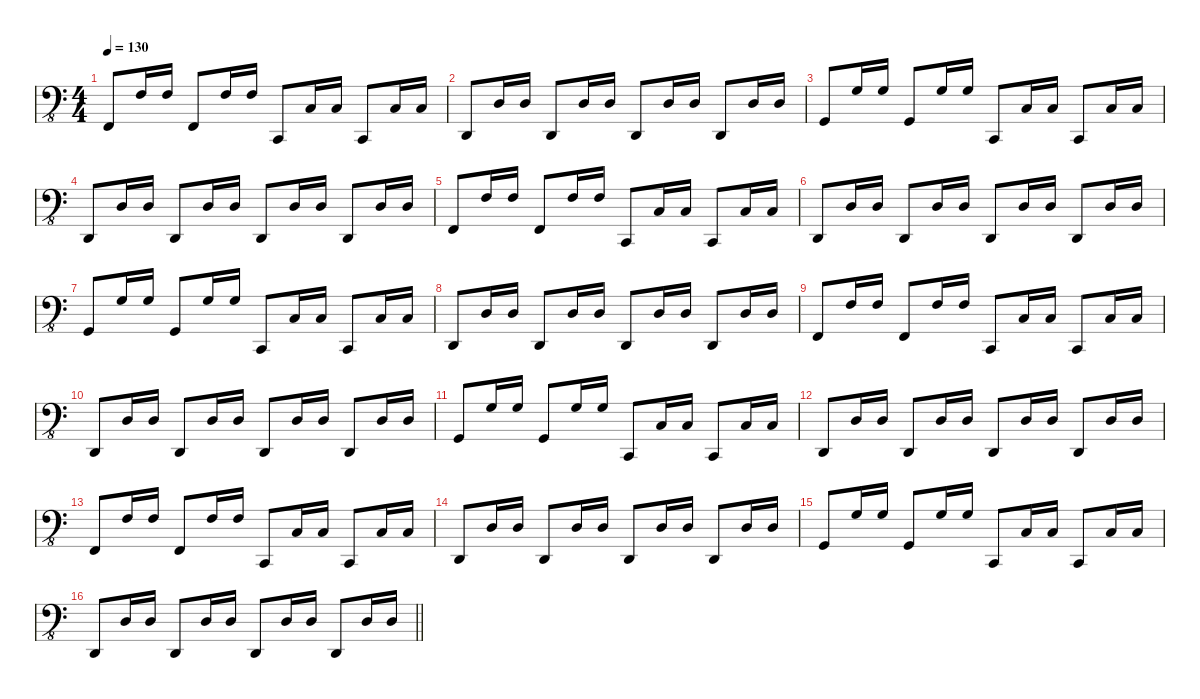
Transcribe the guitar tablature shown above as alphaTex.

\defaultSystemsLayout 4
\hideDynamics
\bracketExtendMode nobrackets
\singleTrackTrackNamePolicy hidden
\multiTrackTrackNamePolicy hidden
\otherSystemsTrackNameOrientation horizontal
\track ("Synth 2-LH" "synth.bs.") {defaultSystemsLayout 4 instrument synthbass1}
\staff {score}
\tuning (G2 D2 A1 E1 B0)
\displaytranspose 0
\ts (4 4)
\tempo 130
\clef f4
\ottava 8vb
\ks c
1.4.8{dy f beam Up} 3.2.16{beam Up} 3.2.16{beam Up} 1.4.8{beam Up} 3.2.16{beam Up} 3.2.16{beam Up} 1.5.8{beam Up} 3.3.16{beam Up} 3.3.16{beam Up} 1.5.8{beam Up} 3.3.16{beam Up} 3.3.16{beam Up} |
3.5.8{beam Up} 5.3.16{beam Up} 5.3.16{beam Up} 3.5.8{beam Up} 5.3.16{beam Up} 5.3.16{beam Up} 3.5.8{beam Up} 5.3.16{beam Up} 5.3.16{beam Up} 3.5.8{beam Up} 5.3.16{beam Up} 5.3.16{beam Up} |
3.4.8{beam Up} 5.2.16{beam Up} 5.2.16{beam Up} 3.4.8{beam Up} 5.2.16{beam Up} 5.2.16{beam Up} 1.5.8{beam Up} 3.3.16{beam Up} 3.3.16{beam Up} 1.5.8{beam Up} 3.3.16{beam Up} 3.3.16{beam Up} |
3.5.8{beam Up} 5.3.16{beam Up} 5.3.16{beam Up} 3.5.8{beam Up} 5.3.16{beam Up} 5.3.16{beam Up} 3.5.8{beam Up} 5.3.16{beam Up} 5.3.16{beam Up} 3.5.8{beam Up} 5.3.16{beam Up} 5.3.16{beam Up} |
1.4.8{beam Up} 3.2.16{beam Up} 3.2.16{beam Up} 1.4.8{beam Up} 3.2.16{beam Up} 3.2.16{beam Up} 1.5.8{beam Up} 3.3.16{beam Up} 3.3.16{beam Up} 1.5.8{beam Up} 3.3.16{beam Up} 3.3.16{beam Up} |
3.5.8{beam Up} 5.3.16{beam Up} 5.3.16{beam Up} 3.5.8{beam Up} 5.3.16{beam Up} 5.3.16{beam Up} 3.5.8{beam Up} 5.3.16{beam Up} 5.3.16{beam Up} 3.5.8{beam Up} 5.3.16{beam Up} 5.3.16{beam Up} |
3.4.8{beam Up} 5.2.16{beam Up} 5.2.16{beam Up} 3.4.8{beam Up} 5.2.16{beam Up} 5.2.16{beam Up} 1.5.8{beam Up} 3.3.16{beam Up} 3.3.16{beam Up} 1.5.8{beam Up} 3.3.16{beam Up} 3.3.16{beam Up} |
3.5.8{beam Up} 5.3.16{beam Up} 5.3.16{beam Up} 3.5.8{beam Up} 5.3.16{beam Up} 5.3.16{beam Up} 3.5.8{beam Up} 5.3.16{beam Up} 5.3.16{beam Up} 3.5.8{beam Up} 5.3.16{beam Up} 5.3.16{beam Up} |
1.4.8{beam Up} 3.2.16{beam Up} 3.2.16{beam Up} 1.4.8{beam Up} 3.2.16{beam Up} 3.2.16{beam Up} 1.5.8{beam Up} 3.3.16{beam Up} 3.3.16{beam Up} 1.5.8{beam Up} 3.3.16{beam Up} 3.3.16{beam Up} |
3.5.8{beam Up} 5.3.16{beam Up} 5.3.16{beam Up} 3.5.8{beam Up} 5.3.16{beam Up} 5.3.16{beam Up} 3.5.8{beam Up} 5.3.16{beam Up} 5.3.16{beam Up} 3.5.8{beam Up} 5.3.16{beam Up} 5.3.16{beam Up} |
3.4.8{beam Up} 5.2.16{beam Up} 5.2.16{beam Up} 3.4.8{beam Up} 5.2.16{beam Up} 5.2.16{beam Up} 1.5.8{beam Up} 3.3.16{beam Up} 3.3.16{beam Up} 1.5.8{beam Up} 3.3.16{beam Up} 3.3.16{beam Up} |
3.5.8{beam Up} 5.3.16{beam Up} 5.3.16{beam Up} 3.5.8{beam Up} 5.3.16{beam Up} 5.3.16{beam Up} 3.5.8{beam Up} 5.3.16{beam Up} 5.3.16{beam Up} 3.5.8{beam Up} 5.3.16{beam Up} 5.3.16{beam Up} |
1.4.8{beam Up} 3.2.16{beam Up} 3.2.16{beam Up} 1.4.8{beam Up} 3.2.16{beam Up} 3.2.16{beam Up} 1.5.8{beam Up} 3.3.16{beam Up} 3.3.16{beam Up} 1.5.8{beam Up} 3.3.16{beam Up} 3.3.16{beam Up} |
3.5.8{beam Up} 5.3.16{beam Up} 5.3.16{beam Up} 3.5.8{beam Up} 5.3.16{beam Up} 5.3.16{beam Up} 3.5.8{beam Up} 5.3.16{beam Up} 5.3.16{beam Up} 3.5.8{beam Up} 5.3.16{beam Up} 5.3.16{beam Up} |
3.4.8{beam Up} 5.2.16{beam Up} 5.2.16{beam Up} 3.4.8{beam Up} 5.2.16{beam Up} 5.2.16{beam Up} 1.5.8{beam Up} 3.3.16{beam Up} 3.3.16{beam Up} 1.5.8{beam Up} 3.3.16{beam Up} 3.3.16{beam Up} |
\barLineRight lightlight
3.5.8{beam Up} 5.3.16{beam Up} 5.3.16{beam Up} 3.5.8{beam Up} 5.3.16{beam Up} 5.3.16{beam Up} 3.5.8{beam Up} 5.3.16{beam Up} 5.3.16{beam Up} 3.5.8{beam Up} 5.3.16{beam Up} 5.3.16{beam Up}
